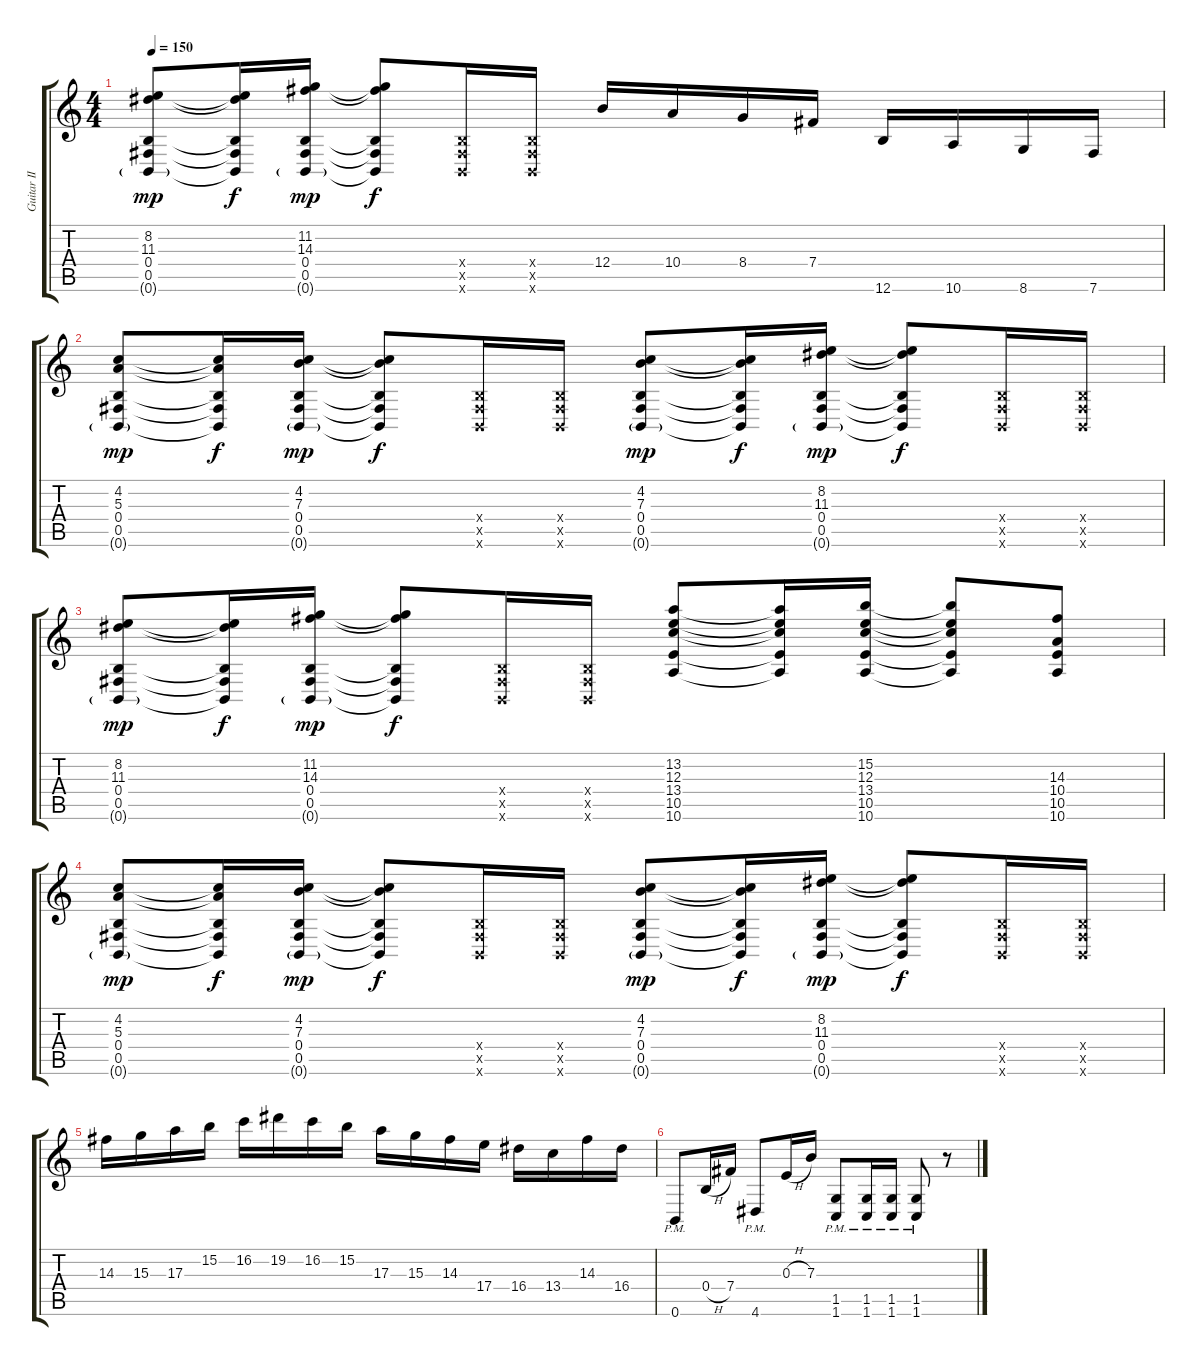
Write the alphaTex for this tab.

\track ("Guitar II" "Guitar II") {instrument distortionguitar}
\staff {score tabs}
\tuning (Db4 Ab3 E3 B2 Gb2 B1) {hide}
\ts (4 4)
\tempo 150
\clef g2
\ks c
(8.2 11.3 0.4 0.5 0.6{g}).8{dy mp} (8.2{t} 11.3{t} 0.4{t} 0.5{t} 0.6{t}).16{dy f} (11.2 14.3 0.4 0.5 0.6{g}).16{dy mp} (11.2{t} 14.3{t} 0.4{t} 0.5{t} 0.6{t}).8{dy f} (0.4{x} 0.5{x} 0.6{x}).16 (0.4{x} 0.5{x} 0.6{x}).16 12.4.16 10.4.16 8.4.16 7.4.16 12.6.16 10.6.16 8.6.16 7.6.16 |
(4.2 5.3 0.4 0.5 0.6{g}).8{dy mp} (4.2{t} 5.3{t} 0.4{t} 0.5{t} 0.6{t}).16{dy f} (4.2 7.3 0.4 0.5 0.6{g}).16{dy mp} (4.2{t} 7.3{t} 0.4{t} 0.5{t} 0.6{t}).8{dy f} (0.4{x} 0.5{x} 0.6{x}).16 (0.4{x} 0.5{x} 0.6{x}).16 (4.2 7.3 0.4 0.5 0.6{g}).8{dy mp} (4.2{t} 7.3{t} 0.4{t} 0.5{t} 0.6{t}).16{dy f} (8.2 11.3 0.4 0.5 0.6{g}).16{dy mp} (8.2{t} 11.3{t} 0.4{t} 0.5{t} 0.6{t}).8{dy f} (0.4{x} 0.5{x} 0.6{x}).16 (0.4{x} 0.5{x} 0.6{x}).16 |
(8.2 11.3 0.4 0.5 0.6{g}).8{dy mp} (8.2{t} 11.3{t} 0.4{t} 0.5{t} 0.6{t}).16{dy f} (11.2 14.3 0.4 0.5 0.6{g}).16{dy mp} (11.2{t} 14.3{t} 0.4{t} 0.5{t} 0.6{t}).8{dy f} (0.4{x} 0.5{x} 0.6{x}).16 (0.4{x} 0.5{x} 0.6{x}).16 (13.2 12.3 13.4 10.5 10.6).8 (13.2{t} 12.3{t} 13.4{t} 10.5{t} 10.6{t}).16 (15.2 12.3 13.4 10.5 10.6).16 (15.2{t} 12.3{t} 13.4{t} 10.5{t} 10.6{t}).8 (14.3 10.4 10.5 10.6).8 |
(4.2 5.3 0.4 0.5 0.6{g}).8{dy mp} (4.2{t} 5.3{t} 0.4{t} 0.5{t} 0.6{t}).16{dy f} (4.2 7.3 0.4 0.5 0.6{g}).16{dy mp} (4.2{t} 7.3{t} 0.4{t} 0.5{t} 0.6{t}).8{dy f} (0.4{x} 0.5{x} 0.6{x}).16 (0.4{x} 0.5{x} 0.6{x}).16 (4.2 7.3 0.4 0.5 0.6{g}).8{dy mp} (4.2{t} 7.3{t} 0.4{t} 0.5{t} 0.6{t}).16{dy f} (8.2 11.3 0.4 0.5 0.6{g}).16{dy mp} (8.2{t} 11.3{t} 0.4{t} 0.5{t} 0.6{t}).8{dy f} (0.4{x} 0.5{x} 0.6{x}).16 (0.4{x} 0.5{x} 0.6{x}).16 |
14.3.16 15.3.16 17.3.16 15.2.16 16.2.16 19.2.16 16.2.16 15.2.16 17.3.16 15.3.16 14.3.16 17.4.16 16.4.16 13.4.16 14.3.16 16.4.16 |
0.6{pm}.8 0.4{h}.16 7.4.16 4.6{pm}.8 0.3{h}.16 7.3.16 (1.5{pm} 1.6{pm}).8 (1.5{pm} 1.6{pm}).16 (1.5{pm} 1.6{pm}).16 (1.5{pm} 1.6{pm}).8 r.8
